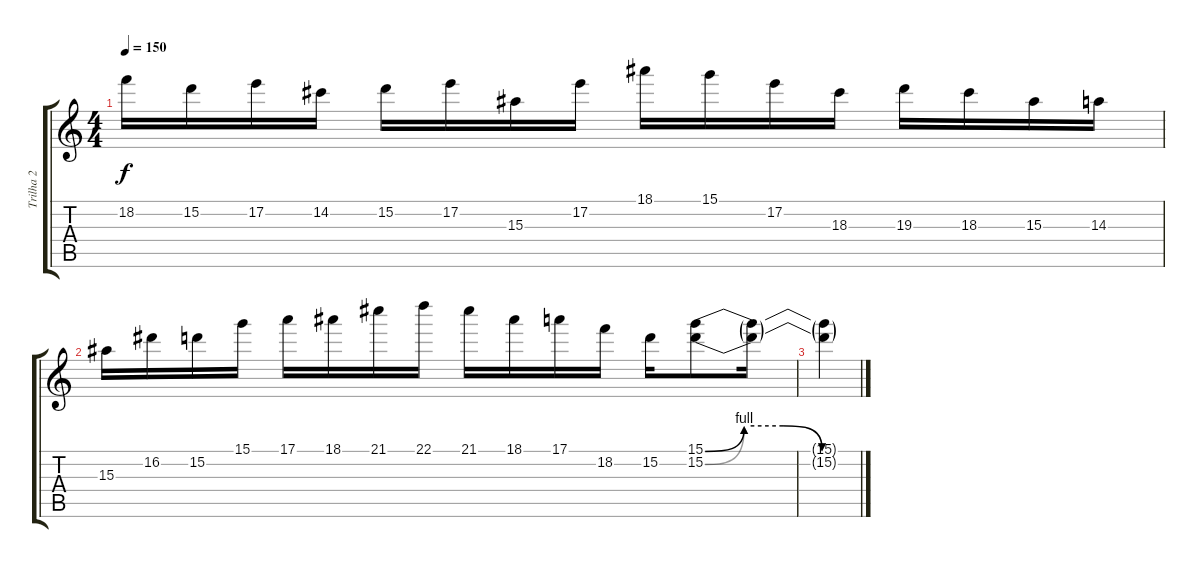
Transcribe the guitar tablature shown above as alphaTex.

\track ("Trilha 2" "Trilha 2") {instrument overdrivenguitar}
\staff {score tabs}
\tuning (E4 B3 G3 D3 A2 E2) {hide}
\ts (4 4)
\tempo 150
\clef g2
\ks c
18.2.16{dy f} 15.2.16 17.2.16 14.2.16 15.2.16 17.2.16 15.3.16 17.2.16 18.1.16 15.1.16 17.2.16 18.3.16 19.3.16 18.3.16 15.3.16 14.3.16 |
15.3.16 16.2.16 15.2.16 15.1.16 17.1.16 18.1.16 21.1.16 22.1.16 21.1.16 18.1.16 17.1.16 18.2.16 15.2.16 (15.1{be (custom 0 0 15 4 30 4 45 0 60 0)} 15.2{be (custom 0 0 15 4 30 4 45 0 60 0)}).8 (15.1{t} 15.2{t}).16 |
(15.1{t} 15.2{t}).4
